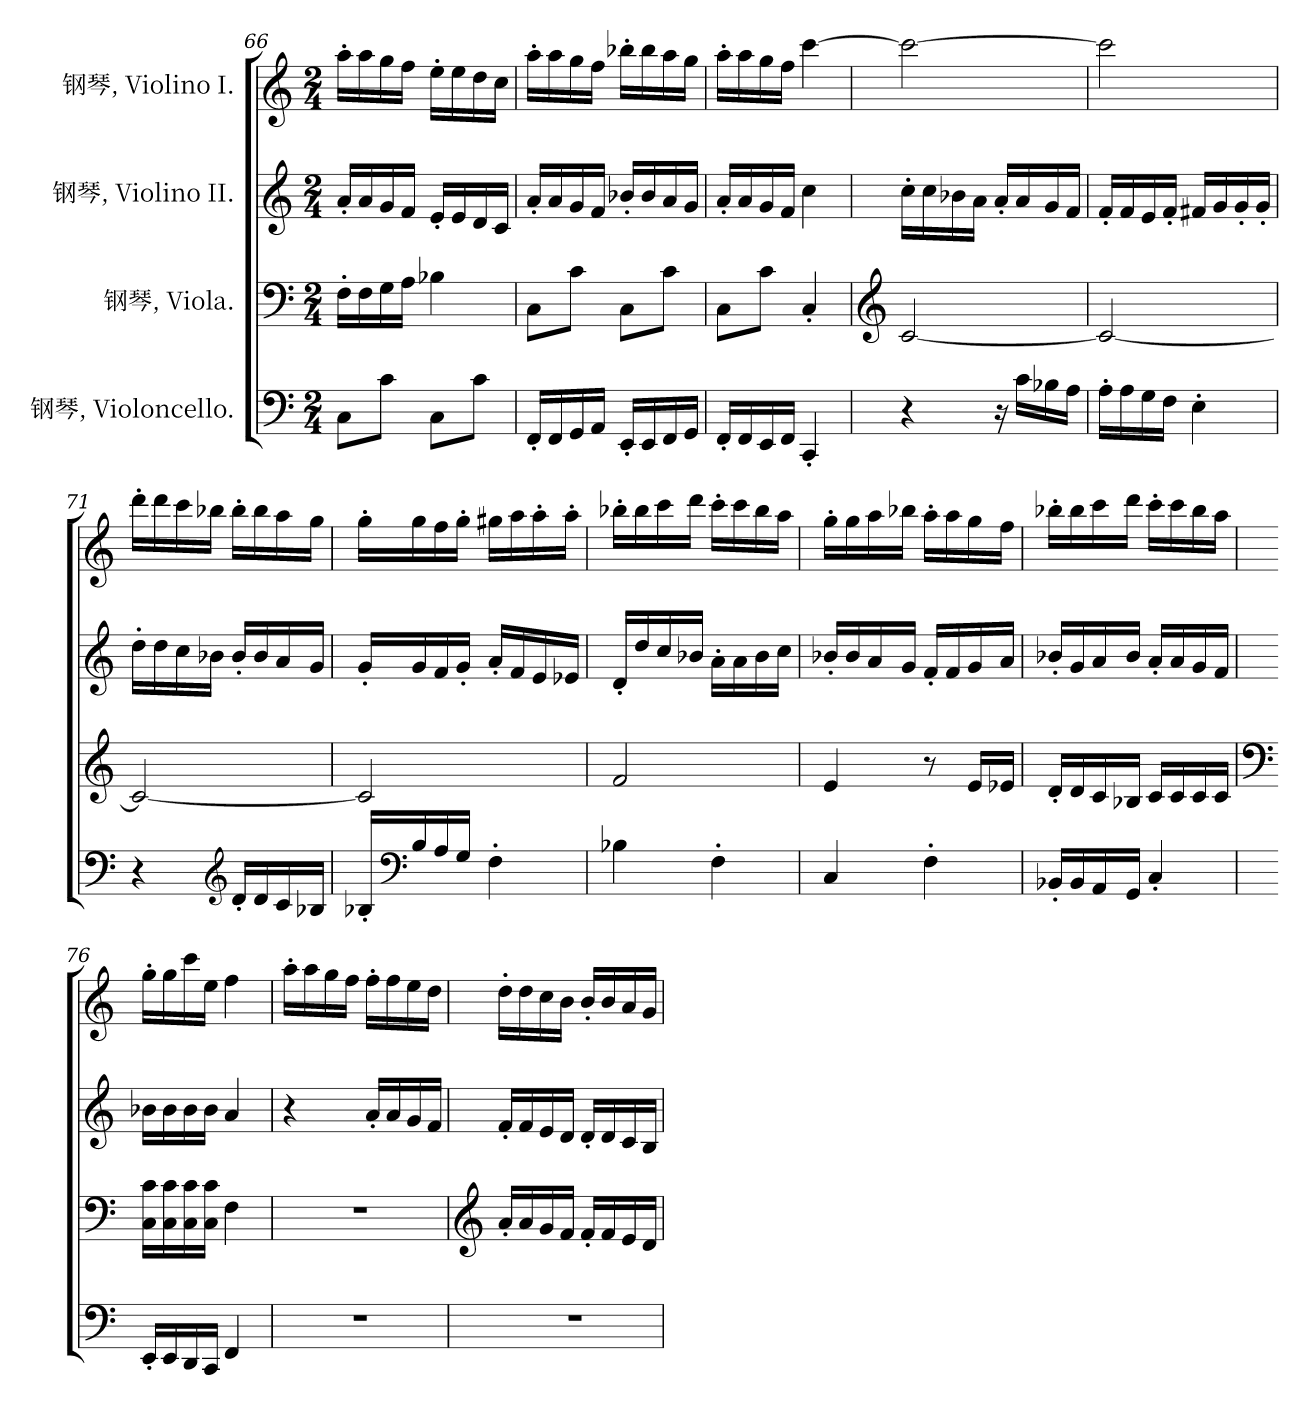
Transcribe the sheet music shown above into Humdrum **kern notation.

**kern	**kern	**kern	**kern
*part4	*part3	*part2	*part1
*staff4	*staff3	*staff2	*staff1
*I"钢琴, Violoncello.	*I"钢琴, Viola.	*I"钢琴, Violino II.	*I"钢琴, Violino I.
*clefF4	*clefF4	*clefG2	*clefG2
*k[]	*k[]	*k[]	*k[]
*M2/4	*M2/4	*M2/4	*M2/4
=66	=66	=66	=66
8C\L	16F'\LL	16a'/LL	16aa'\LL
.	16F\	16a/	16aa\
8c\J	16G\	16g/	16gg\
.	16A\JJ	16f/JJ	16ff\JJ
8C\L	4B-X\	16e'/LL	16ee'\LL
.	.	16e/	16ee\
8c\J	.	16d/	16dd\
.	.	16c/JJ	16cc\JJ
!!LO:PB:g=z
=67	=67	=67	=67
16FF'/LL	8C\L	16a'/LL	16aa'\LL
16FF/	.	16a/	16aa\
16GG/	8c\J	16g/	16gg\
16AA/JJ	.	16f/JJ	16ff\JJ
16EE'/LL	8C\L	16b-X'/LL	16bb-X'\LL
16EE/	.	16b-/	16bb-\
16FF/	8c\J	16a/	16aa\
16GG/JJ	.	16g/JJ	16gg\JJ
=68	=68	=68	=68
16FF'/LL	8C\L	16a'/LL	16aa'\LL
16FF/	.	16a/	16aa\
16EE/	8c\J	16g/	16gg\
16FF/JJ	.	16f/JJ	16ff\JJ
4CC'/	4C'/	4cc\	[4ccc\
=69	=69	=69	=69
*	*clefG2	*	*
4r	[2c/	16cc'\LL	2ccc\_
.	.	16cc\	.
.	.	16b-X\	.
.	.	16a\JJ	.
16r	.	16a'/LL	.
16c\LL	.	16a/	.
16B-X\	.	16g/	.
16A\JJ	.	16f/JJ	.
=70	=70	=70	=70
16A'\LL	2c/_	16f'/LL	2ccc\]
16A\	.	16f/	.
16G\	.	16e/	.
16F\JJ	.	16f'/JJ	.
4E'\	.	16f#X/LL	.
.	.	16g/	.
.	.	16g'/	.
.	.	16g'/JJ	.
!!LO:LB:g=z
=71	=71	=71	=71
4r	2c/_	16dd'\LL	16ddd'\LL
.	.	16dd\	16ddd\
.	.	16cc\	16ccc\
.	.	16b-X\JJ	16bb-X\JJ
*clefG2	*	*	*
16d'/LL	.	16b-'/LL	16bb-'\LL
16d/	.	16b-/	16bb-\
16c/	.	16a/	16aa\
16B-X/JJ	.	16g/JJ	16gg\JJ
=72	=72	=72	=72
16B-X'/LL	2c/]	16g'/LL	16gg'\LL
*clefF4	*	*	*
16B-/	.	16g/	16gg\
16A/	.	16f/	16ff\
16G/JJ	.	16g'/JJ	16gg'\JJ
4F'\	.	16a'/LL	16gg#X\LL
.	.	16f/	16aa\
.	.	16e/	16aa'\
.	.	16e-X/JJ	16aa'\JJ
=73	=73	=73	=73
4B-X\	2f/	16d'/LL	16bb-X'\LL
.	.	16dd/	16bb-\
.	.	16cc/	16ccc\
.	.	16b-X/JJ	16ddd\JJ
4F'\	.	16a'\LL	16ccc'\LL
.	.	16a\	16ccc\
.	.	16b-\	16bb-\
.	.	16cc\JJ	16aa\JJ
!!LO:LB:g=z
=74	=74	=74	=74
4C/	4e/	16b-X'/LL	16gg'\LL
.	.	16b-/	16gg\
.	.	16a/	16aa\
.	.	16g/JJ	16bb-X\JJ
4F'\	8r	16f'/LL	16aa'\LL
.	.	16f/	16aa\
.	16e/LL	16g/	16gg\
.	16e-X/JJ	16a/JJ	16ff\JJ
=75	=75	=75	=75
16BB-X'/LL	16d'/LL	16b-X'/LL	16bb-X'\LL
16BB-/	16d/	16g/	16bb-\
16AA/	16c/	16a/	16ccc\
16GG/JJ	16B-X/JJ	16b-/JJ	16ddd\JJ
4C'/	16c/LL	16a'/LL	16ccc'\LL
.	16c/	16a/	16ccc\
.	16c/	16g/	16bb-\
.	16c/JJ	16f/JJ	16aa\JJ
=76	=76	=76	=76
*	*clefF4	*	*
16EE'/LL	16C\ 16c\LL	16b-X\LL	16gg'\LL
16EE/	16C\ 16c\	16b-\	16gg\
16DD/	16C\ 16c\	16b-\	16ccc\
16CC/JJ	16C\ 16c\JJ	16b-\JJ	16ee\JJ
4FF/	4F\	4a/	4ff\
=77	=77	=77	=77
2r	2r	4r	16aa'\LL
.	.	.	16aa\
.	.	.	16gg\
.	.	.	16ff\JJ
.	.	16a'/LL	16ff'\LL
.	.	16a/	16ff\
.	.	16g/	16ee\
.	.	16f/JJ	16dd\JJ
!!LO:PB:g=z
=78	=78	=78	=78
*	*clefG2	*	*
2r	16a'/LL	16f'/LL	16dd'\LL
.	16a/	16f/	16dd\
.	16g/	16e/	16cc\
.	16f/JJ	16d/JJ	16b\JJ
.	16f'/LL	16d'/LL	16b'/LL
.	16f/	16d/	16b/
.	16e/	16c/	16a/
.	16d/JJ	16B/JJ	16g/JJ
=	=	=	=
*-	*-	*-	*-
